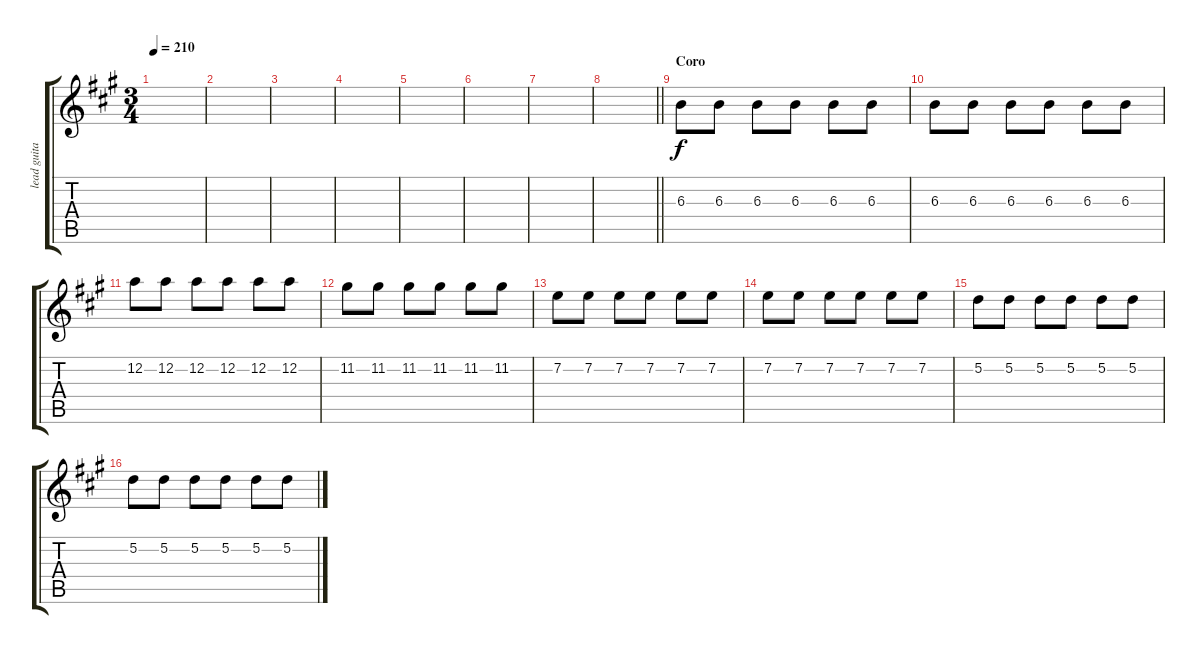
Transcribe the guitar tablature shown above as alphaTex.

\track ("lead guitar 1" "lead guita") {instrument distortionguitar}
\staff {score tabs}
\tuning (D4 A3 F3 C3 G2 C2) {hide}
\ts (3 4)
\tempo 210
\clef g2
\ks a
|
|
|
|
|
|
|
\barLineRight lightlight
|
\section ("" "Coro")
6.3.8 6.3.8 6.3.8 6.3.8 6.3.8 6.3.8 |
6.3.8 6.3.8 6.3.8 6.3.8 6.3.8 6.3.8 |
12.2.8 12.2.8 12.2.8 12.2.8 12.2.8 12.2.8 |
11.2.8 11.2.8 11.2.8 11.2.8 11.2.8 11.2.8 |
7.2.8 7.2.8 7.2.8 7.2.8 7.2.8 7.2.8 |
7.2.8 7.2.8 7.2.8 7.2.8 7.2.8 7.2.8 |
5.2.8 5.2.8 5.2.8 5.2.8 5.2.8 5.2.8 |
5.2.8 5.2.8 5.2.8 5.2.8 5.2.8 5.2.8
